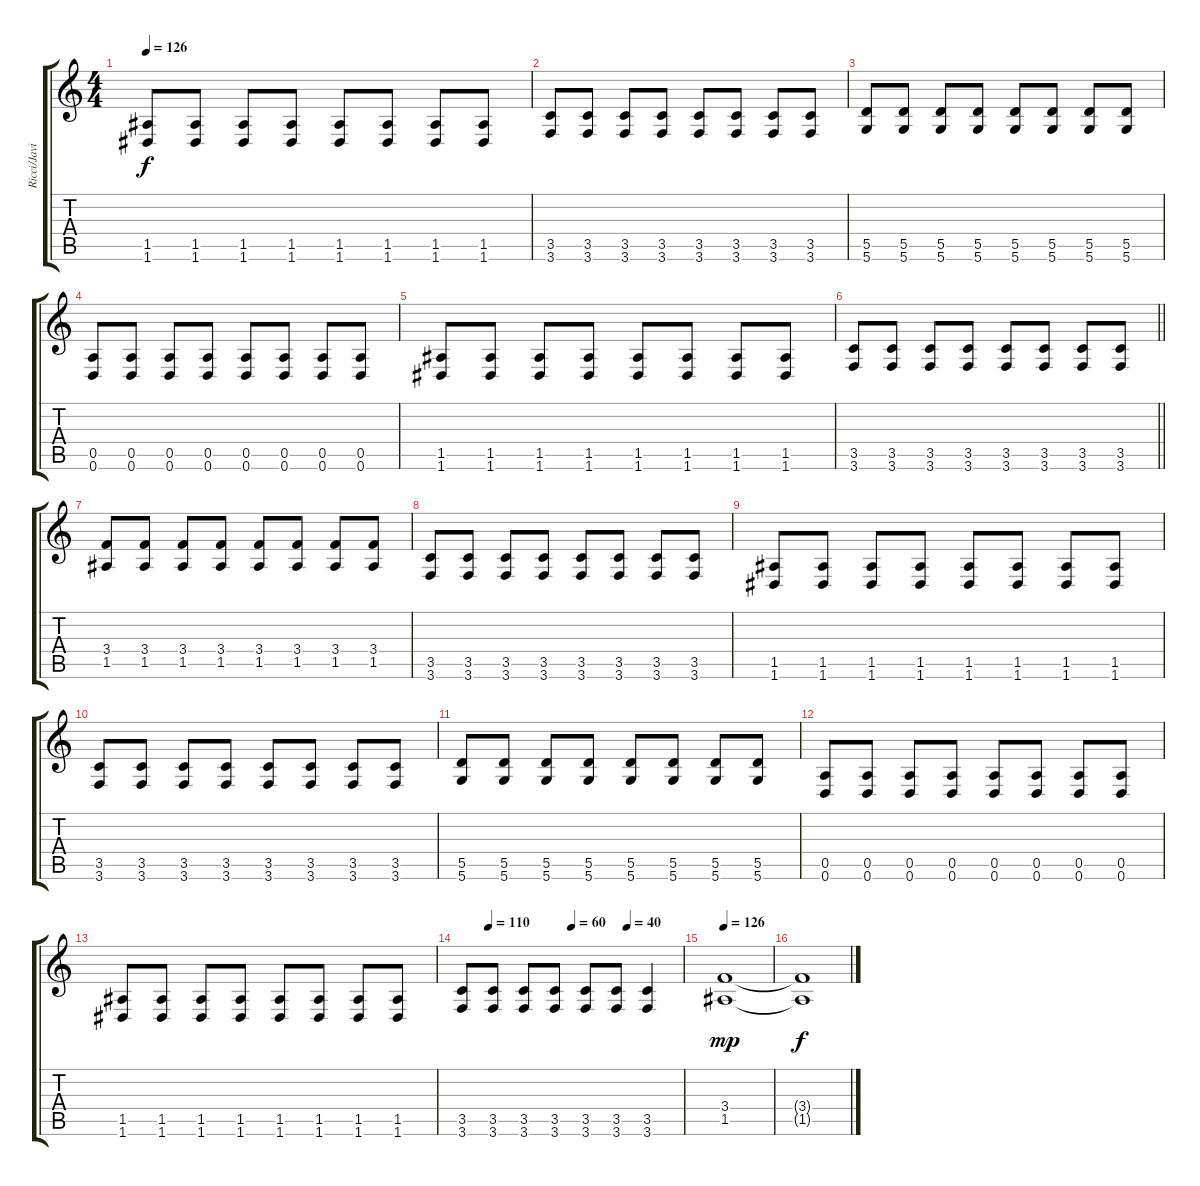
\track ("Ricci/Javi" "Ricci/Javi") {instrument overdrivenguitar}
\staff {score tabs}
\tuning (E4 B3 G3 D3 A2 D2) {hide}
\ts (4 4)
\tempo 126
\clef g2
\ks c
(1.5 1.6).8{dy f} (1.5 1.6).8 (1.5 1.6).8 (1.5 1.6).8 (1.5 1.6).8 (1.5 1.6).8 (1.5 1.6).8 (1.5 1.6).8 |
(3.5 3.6).8 (3.5 3.6).8 (3.5 3.6).8 (3.5 3.6).8 (3.5 3.6).8 (3.5 3.6).8 (3.5 3.6).8 (3.5 3.6).8 |
(5.5 5.6).8 (5.5 5.6).8 (5.5 5.6).8 (5.5 5.6).8 (5.5 5.6).8 (5.5 5.6).8 (5.5 5.6).8 (5.5 5.6).8 |
(0.5 0.6).8 (0.5 0.6).8 (0.5 0.6).8 (0.5 0.6).8 (0.5 0.6).8 (0.5 0.6).8 (0.5 0.6).8 (0.5 0.6).8 |
(1.5 1.6).8 (1.5 1.6).8 (1.5 1.6).8 (1.5 1.6).8 (1.5 1.6).8 (1.5 1.6).8 (1.5 1.6).8 (1.5 1.6).8 |
\barLineRight lightlight
(3.5 3.6).8 (3.5 3.6).8 (3.5 3.6).8 (3.5 3.6).8 (3.5 3.6).8 (3.5 3.6).8 (3.5 3.6).8 (3.5 3.6).8 |
(3.4 1.5).8 (3.4 1.5).8 (3.4 1.5).8 (3.4 1.5).8 (3.4 1.5).8 (3.4 1.5).8 (3.4 1.5).8 (3.4 1.5).8 |
(3.5 3.6).8 (3.5 3.6).8 (3.5 3.6).8 (3.5 3.6).8 (3.5 3.6).8 (3.5 3.6).8 (3.5 3.6).8 (3.5 3.6).8 |
(1.5 1.6).8 (1.5 1.6).8 (1.5 1.6).8 (1.5 1.6).8 (1.5 1.6).8 (1.5 1.6).8 (1.5 1.6).8 (1.5 1.6).8 |
(3.5 3.6).8 (3.5 3.6).8 (3.5 3.6).8 (3.5 3.6).8 (3.5 3.6).8 (3.5 3.6).8 (3.5 3.6).8 (3.5 3.6).8 |
(5.5 5.6).8 (5.5 5.6).8 (5.5 5.6).8 (5.5 5.6).8 (5.5 5.6).8 (5.5 5.6).8 (5.5 5.6).8 (5.5 5.6).8 |
(0.5 0.6).8 (0.5 0.6).8 (0.5 0.6).8 (0.5 0.6).8 (0.5 0.6).8 (0.5 0.6).8 (0.5 0.6).8 (0.5 0.6).8 |
(1.5 1.6).8 (1.5 1.6).8 (1.5 1.6).8 (1.5 1.6).8 (1.5 1.6).8 (1.5 1.6).8 (1.5 1.6).8 (1.5 1.6).8 |
\tempo (110 0.125)
\tempo (60 0.5)
\tempo (40 0.75)
(3.5 3.6).8 (3.5 3.6).8 (3.5 3.6).8 (3.5 3.6).8 (3.5 3.6).8 (3.5 3.6).8 (3.5 3.6).4 |
\tempo 126
(3.4 1.5).1{dy mp} |
(3.4{t} 1.5{t}).1{dy f}
